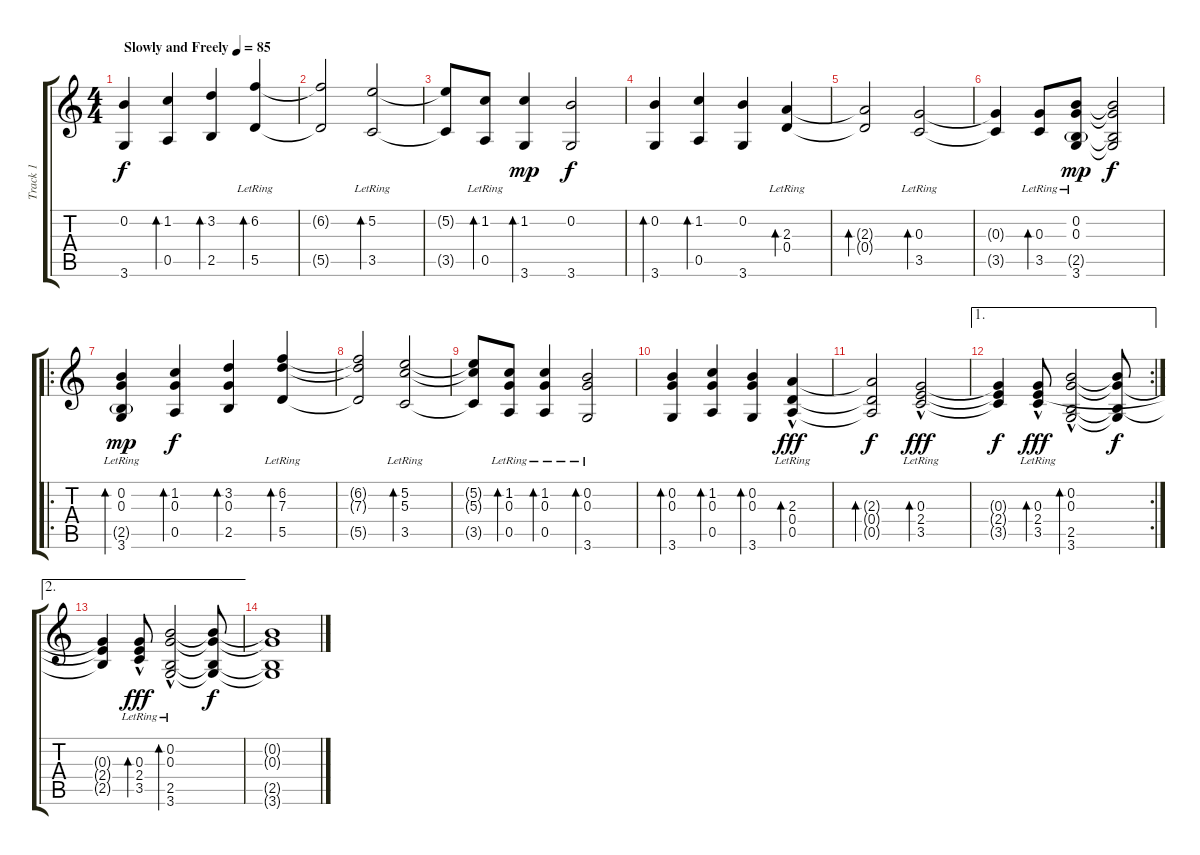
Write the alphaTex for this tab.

\track ("Track 1" "Track 1") {instrument acousticguitarnylon}
\staff {score tabs}
\tuning (E4 B3 G3 D3 A2 E2) {hide}
\ts (4 4)
\tempo (85 "Slowly and Freely")
\clef g2
\ks c
(0.2 3.6).4{dy f instrument acousticguitarnylon} (1.2 0.5).4{bd 60} (3.2 2.5).4{bd 60} (6.2{lr} 5.5{lr}).4{bd 60} |
(6.2{t} 5.5{t}).2 (5.2{lr} 3.5{lr}).2{bd 60} |
(5.2{t} 3.5{t}).8 (1.2{lr} 0.5{lr}).8{bd 60} (1.2 3.6).4{bd 60 dy mp} (0.2 3.6).2{dy f} |
(0.2 3.6).4{bd 60} (1.2 0.5).4{bd 60} (0.2 3.6).4 (2.3{lr} 0.4{lr}).4{bd 60} |
(2.3{t} 0.4{t}).2{bd 240} (0.3{lr} 3.5{lr}).2{bd 60} |
(0.3{t} 3.5{t}).4 (0.3 3.5{lr}).8{bd 60} (0.2{lr} 0.3 2.5{g} 3.6{lr}).8{dy mp} (0.2{t} 0.3{t} 2.5{t} 3.6{t}).2{dy f} |
\ro
(0.2{lr} 0.3 2.5{g} 3.6{lr}).4{bd 60 dy mp} (1.2 0.3 0.5).4{bd 60 dy f} (3.2 0.3 2.5).4{bd 60} (6.2{lr} 7.3 5.5{lr}).4{bd 60} |
(6.2{t} 7.3{t} 5.5{t}).2 (5.2{lr} 5.3 3.5{lr}).2{bd 60} |
(5.2{t} 5.3{t} 3.5{t}).8 (1.2{lr} 0.3 0.5{lr}).8{bd 60} (1.2{lr} 0.3 0.5).4{bd 60} (0.2{lr} 0.3 3.6{lr}).2{bd 60} |
(0.2 0.3 3.6).4{bd 60} (1.2 0.3 0.5).4{bd 60} (0.2 0.3 3.6).4{bd 60} (2.3{hac lr} 0.4{hac lr} 0.5{hac lr}).4{bd 60 dy fff} |
(2.3{t} 0.4{t} 0.5{t}).2{bd 240 dy f} (0.3{hac lr} 2.4{hac} 3.5{hac lr}).2{bd 60 dy fff} |
\ae 1
\rc 2
(0.3{t} 2.4{t} 3.5{t}).4{dy f} (0.3{hac} 2.4{hac} 3.5{hac lr}).8{bd 60 dy fff} (0.2{hac} 0.3{hac} 2.5{hac} 3.6{hac}).2{bd 60} (0.2{t} 0.3{t} 2.5{t} 3.6{t}).8{dy f} |
\ae 2
(0.3{t} 2.4{t} 2.5{t}).4 (0.3{hac} 2.4{hac} 3.5{hac lr}).8{bd 60 dy fff} (0.2{hac lr} 0.3{hac lr} 2.5{hac lr} 3.6{hac lr}).2{bd 60} (0.2{t} 0.3{t} 2.5{t} 3.6{t}).8{dy f} |
(0.2{t} 0.3{t} 2.5{t} 3.6{t}).1
